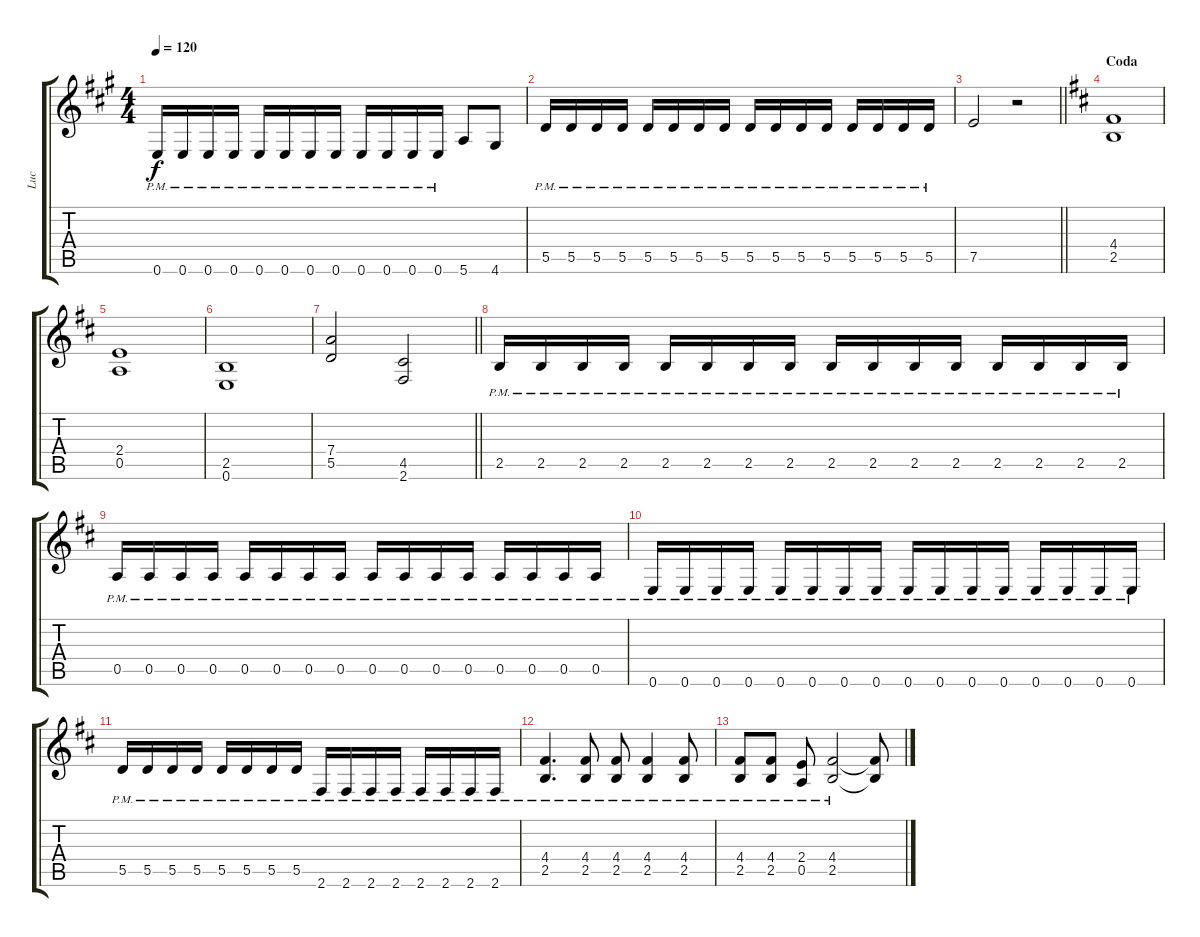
\track ("Luc" "Luc") {instrument distortionguitar}
\staff {score tabs}
\tuning (E4 B3 G3 D3 A2 E2) {hide}
\ts (4 4)
\tempo 120
\clef g2
\ks f#minor
0.6{pm}.16{dy f} 0.6{pm}.16 0.6{pm}.16 0.6{pm}.16 0.6{pm}.16 0.6{pm}.16 0.6{pm}.16 0.6{pm}.16 0.6{pm}.16 0.6{pm}.16 0.6{pm}.16 0.6{pm}.16 5.6.8 4.6.8 |
5.5{pm}.16 5.5{pm}.16 5.5{pm}.16 5.5{pm}.16 5.5{pm}.16 5.5{pm}.16 5.5{pm}.16 5.5{pm}.16 5.5{pm}.16 5.5{pm}.16 5.5{pm}.16 5.5{pm}.16 5.5{pm}.16 5.5{pm}.16 5.5{pm}.16 5.5{pm}.16 |
\barLineRight lightlight
7.5.2 r.2 |
\section ("" "Coda")
\ks bminor
(4.4 2.5).1 |
(2.4 0.5).1 |
(2.5 0.6).1 |
\barLineRight lightlight
(7.4 5.5).2 (4.5 2.6).2 |
2.5{pm}.16 2.5{pm}.16 2.5{pm}.16 2.5{pm}.16 2.5{pm}.16 2.5{pm}.16 2.5{pm}.16 2.5{pm}.16 2.5{pm}.16 2.5{pm}.16 2.5{pm}.16 2.5{pm}.16 2.5{pm}.16 2.5{pm}.16 2.5{pm}.16 2.5{pm}.16 |
0.5{pm}.16 0.5{pm}.16 0.5{pm}.16 0.5{pm}.16 0.5{pm}.16 0.5{pm}.16 0.5{pm}.16 0.5{pm}.16 0.5{pm}.16 0.5{pm}.16 0.5{pm}.16 0.5{pm}.16 0.5{pm}.16 0.5{pm}.16 0.5{pm}.16 0.5{pm}.16 |
0.6{pm}.16 0.6{pm}.16 0.6{pm}.16 0.6{pm}.16 0.6{pm}.16 0.6{pm}.16 0.6{pm}.16 0.6{pm}.16 0.6{pm}.16 0.6{pm}.16 0.6{pm}.16 0.6{pm}.16 0.6{pm}.16 0.6{pm}.16 0.6{pm}.16 0.6{pm}.16 |
5.5{pm}.16 5.5{pm}.16 5.5{pm}.16 5.5{pm}.16 5.5{pm}.16 5.5{pm}.16 5.5{pm}.16 5.5{pm}.16 2.6{pm}.16 2.6{pm}.16 2.6{pm}.16 2.6{pm}.16 2.6{pm}.16 2.6{pm}.16 2.6{pm}.16 2.6{pm}.16 |
(4.4{pm} 2.5).4{d} (4.4{pm} 2.5).8 (4.4{pm} 2.5).8 (4.4{pm} 2.5).4 (4.4{pm} 2.5).8 |
(4.4{pm} 2.5).8 (4.4{pm} 2.5).8 (2.4{pm} 0.5{pm}).8 (4.4{pm} 2.5{pm}).2 (4.4{t} 2.5{t}).8
